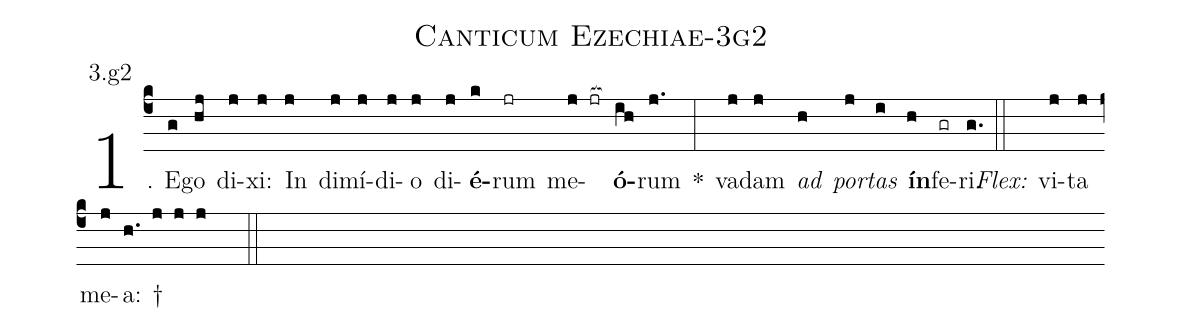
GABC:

name: Canticum Ezechiae-3g2;
annotation: 3.g2;
%%
(c4)1. E(g)go(hj) di(j)xi:(j) In(j) di(j)mí(j)di(j)o(j) di(j)<b>é</b>(k)rum(jr) me(j jr[ocb:1{])<b>ó</b>(ih[ocb:0}])rum(j.) *(:) va(j)dam(j) <i>ad</i>(h) <i>por</i>(j)<i>tas</i>(i) <b>ín</b>(h)fe(gr)ri.(g.) (::)
<i>Flex:</i>()  vi(j)ta(j) me(j)a: †(h. j j j  ::)
